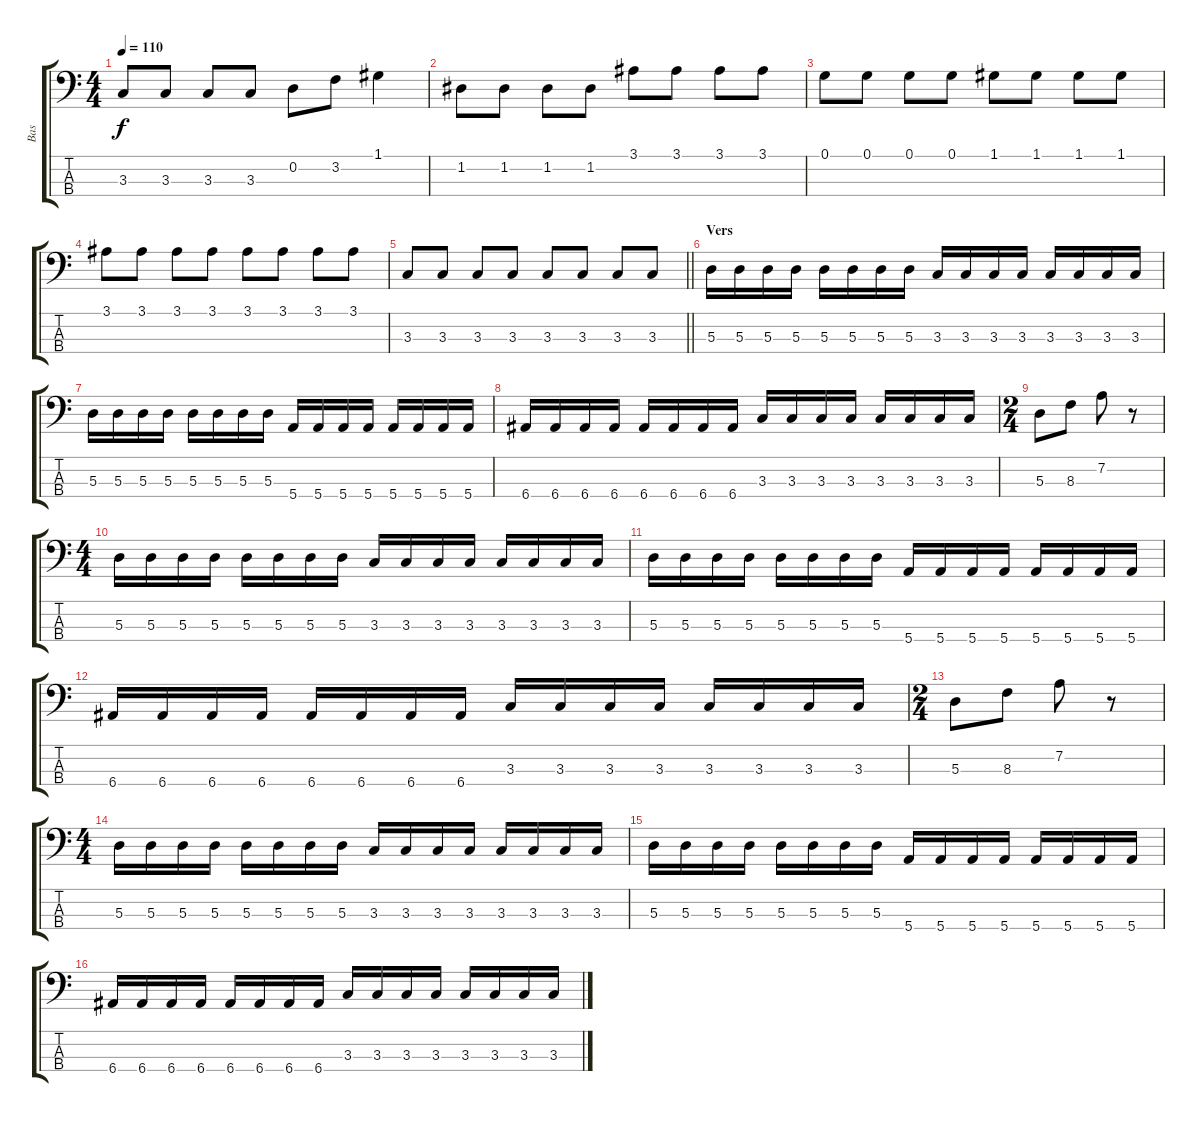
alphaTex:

\track ("Bas" "Bas") {instrument electricbasspick}
\staff {score tabs}
\tuning (G2 D2 A1 E1) {hide}
\ts (4 4)
\tempo 110
\clef f4
\ks c
3.3.8{dy f} 3.3.8 3.3.8 3.3.8 0.2.8 3.2.8 1.1.4 |
1.2.8 1.2.8 1.2.8 1.2.8 3.1.8 3.1.8 3.1.8 3.1.8 |
0.1.8 0.1.8 0.1.8 0.1.8 1.1.8 1.1.8 1.1.8 1.1.8 |
3.1.8 3.1.8 3.1.8 3.1.8 3.1.8 3.1.8 3.1.8 3.1.8 |
\barLineRight lightlight
3.3.8 3.3.8 3.3.8 3.3.8 3.3.8 3.3.8 3.3.8 3.3.8 |
\section ("" "Vers")
5.3.16 5.3.16 5.3.16 5.3.16 5.3.16 5.3.16 5.3.16 5.3.16 3.3.16 3.3.16 3.3.16 3.3.16 3.3.16 3.3.16 3.3.16 3.3.16 |
5.3.16 5.3.16 5.3.16 5.3.16 5.3.16 5.3.16 5.3.16 5.3.16 5.4.16 5.4.16 5.4.16 5.4.16 5.4.16 5.4.16 5.4.16 5.4.16 |
6.4.16 6.4.16 6.4.16 6.4.16 6.4.16 6.4.16 6.4.16 6.4.16 3.3.16 3.3.16 3.3.16 3.3.16 3.3.16 3.3.16 3.3.16 3.3.16 |
\ts (2 4)
5.3.8 8.3.8 7.2.8 r.8 |
\ts (4 4)
5.3.16 5.3.16 5.3.16 5.3.16 5.3.16 5.3.16 5.3.16 5.3.16 3.3.16 3.3.16 3.3.16 3.3.16 3.3.16 3.3.16 3.3.16 3.3.16 |
5.3.16 5.3.16 5.3.16 5.3.16 5.3.16 5.3.16 5.3.16 5.3.16 5.4.16 5.4.16 5.4.16 5.4.16 5.4.16 5.4.16 5.4.16 5.4.16 |
6.4.16 6.4.16 6.4.16 6.4.16 6.4.16 6.4.16 6.4.16 6.4.16 3.3.16 3.3.16 3.3.16 3.3.16 3.3.16 3.3.16 3.3.16 3.3.16 |
\ts (2 4)
5.3.8 8.3.8 7.2.8 r.8 |
\ts (4 4)
5.3.16 5.3.16 5.3.16 5.3.16 5.3.16 5.3.16 5.3.16 5.3.16 3.3.16 3.3.16 3.3.16 3.3.16 3.3.16 3.3.16 3.3.16 3.3.16 |
5.3.16 5.3.16 5.3.16 5.3.16 5.3.16 5.3.16 5.3.16 5.3.16 5.4.16 5.4.16 5.4.16 5.4.16 5.4.16 5.4.16 5.4.16 5.4.16 |
6.4.16 6.4.16 6.4.16 6.4.16 6.4.16 6.4.16 6.4.16 6.4.16 3.3.16 3.3.16 3.3.16 3.3.16 3.3.16 3.3.16 3.3.16 3.3.16
